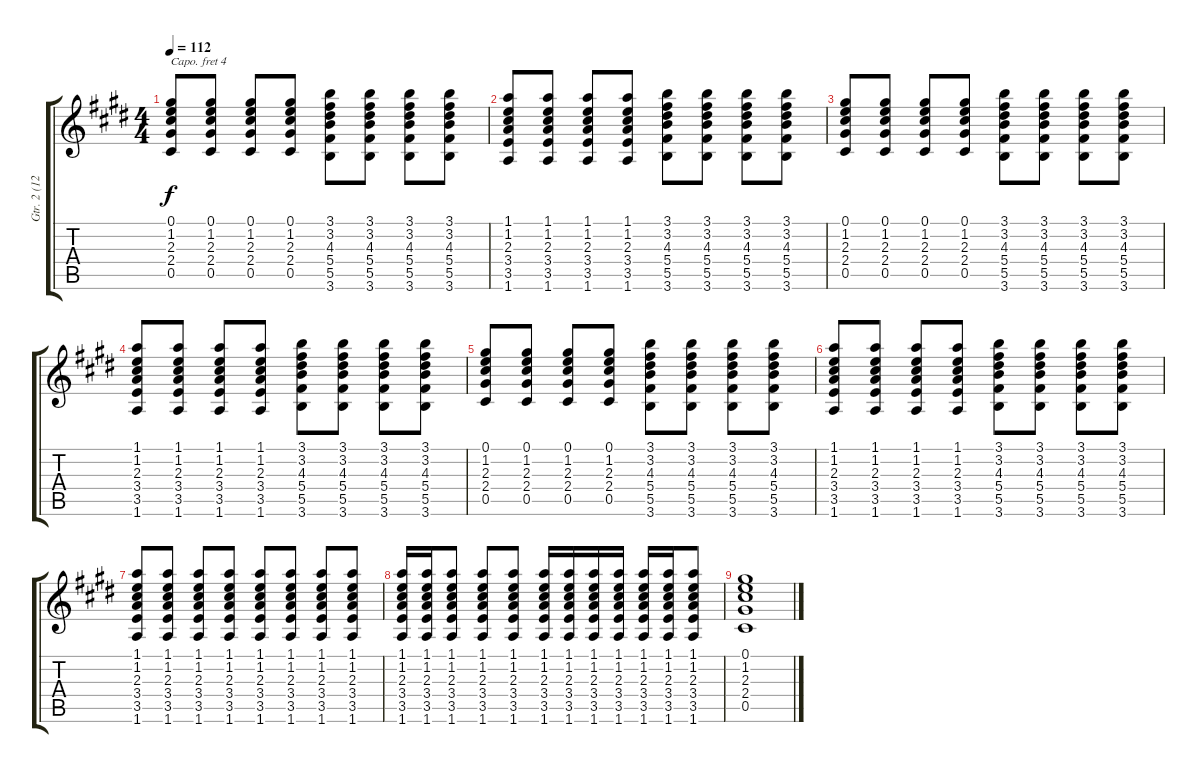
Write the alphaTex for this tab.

\track ("Gtr. 2 (12-string acous.)" "Gtr. 2 (12") {instrument acousticguitarsteel}
\staff {score tabs}
\capo 4
\tuning (E4 B3 G3 D3 A2 E2) {hide}
\ts (4 4)
\tempo 112
\clef g2
\ks e
(0.1 1.2 2.3 2.4 0.5).8{dy f} (0.1 1.2 2.3 2.4 0.5).8 (0.1 1.2 2.3 2.4 0.5).8 (0.1 1.2 2.3 2.4 0.5).8 (3.1 3.2 4.3 5.4 5.5 3.6).8 (3.1 3.2 4.3 5.4 5.5 3.6).8 (3.1 3.2 4.3 5.4 5.5 3.6).8 (3.1 3.2 4.3 5.4 5.5 3.6).8 |
(1.1 1.2 2.3 3.4 3.5 1.6).8 (1.1 1.2 2.3 3.4 3.5 1.6).8 (1.1 1.2 2.3 3.4 3.5 1.6).8 (1.1 1.2 2.3 3.4 3.5 1.6).8 (3.1 3.2 4.3 5.4 5.5 3.6).8 (3.1 3.2 4.3 5.4 5.5 3.6).8 (3.1 3.2 4.3 5.4 5.5 3.6).8 (3.1 3.2 4.3 5.4 5.5 3.6).8 |
(0.1 1.2 2.3 2.4 0.5).8 (0.1 1.2 2.3 2.4 0.5).8 (0.1 1.2 2.3 2.4 0.5).8 (0.1 1.2 2.3 2.4 0.5).8 (3.1 3.2 4.3 5.4 5.5 3.6).8 (3.1 3.2 4.3 5.4 5.5 3.6).8 (3.1 3.2 4.3 5.4 5.5 3.6).8 (3.1 3.2 4.3 5.4 5.5 3.6).8 |
(1.1 1.2 2.3 3.4 3.5 1.6).8 (1.1 1.2 2.3 3.4 3.5 1.6).8 (1.1 1.2 2.3 3.4 3.5 1.6).8 (1.1 1.2 2.3 3.4 3.5 1.6).8 (3.1 3.2 4.3 5.4 5.5 3.6).8 (3.1 3.2 4.3 5.4 5.5 3.6).8 (3.1 3.2 4.3 5.4 5.5 3.6).8 (3.1 3.2 4.3 5.4 5.5 3.6).8 |
(0.1 1.2 2.3 2.4 0.5).8 (0.1 1.2 2.3 2.4 0.5).8 (0.1 1.2 2.3 2.4 0.5).8 (0.1 1.2 2.3 2.4 0.5).8 (3.1 3.2 4.3 5.4 5.5 3.6).8 (3.1 3.2 4.3 5.4 5.5 3.6).8 (3.1 3.2 4.3 5.4 5.5 3.6).8 (3.1 3.2 4.3 5.4 5.5 3.6).8 |
(1.1 1.2 2.3 3.4 3.5 1.6).8 (1.1 1.2 2.3 3.4 3.5 1.6).8 (1.1 1.2 2.3 3.4 3.5 1.6).8 (1.1 1.2 2.3 3.4 3.5 1.6).8 (3.1 3.2 4.3 5.4 5.5 3.6).8 (3.1 3.2 4.3 5.4 5.5 3.6).8 (3.1 3.2 4.3 5.4 5.5 3.6).8 (3.1 3.2 4.3 5.4 5.5 3.6).8 |
(1.1 1.2 2.3 3.4 3.5 1.6).8 (1.1 1.2 2.3 3.4 3.5 1.6).8 (1.1 1.2 2.3 3.4 3.5 1.6).8 (1.1 1.2 2.3 3.4 3.5 1.6).8 (1.1 1.2 2.3 3.4 3.5 1.6).8 (1.1 1.2 2.3 3.4 3.5 1.6).8 (1.1 1.2 2.3 3.4 3.5 1.6).8 (1.1 1.2 2.3 3.4 3.5 1.6).8 |
(1.1 1.2 2.3 3.4 3.5 1.6).16 (1.1 1.2 2.3 3.4 3.5 1.6).16 (1.1 1.2 2.3 3.4 3.5 1.6).8 (1.1 1.2 2.3 3.4 3.5 1.6).8 (1.1 1.2 2.3 3.4 3.5 1.6).8 (1.1 1.2 2.3 3.4 3.5 1.6).16 (1.1 1.2 2.3 3.4 3.5 1.6).16 (1.1 1.2 2.3 3.4 3.5 1.6).16 (1.1 1.2 2.3 3.4 3.5 1.6).16 (1.1 1.2 2.3 3.4 3.5 1.6).16 (1.1 1.2 2.3 3.4 3.5 1.6).16 (1.1 1.2 2.3 3.4 3.5 1.6).8 |
(0.1 1.2 2.3 2.4 0.5).1
